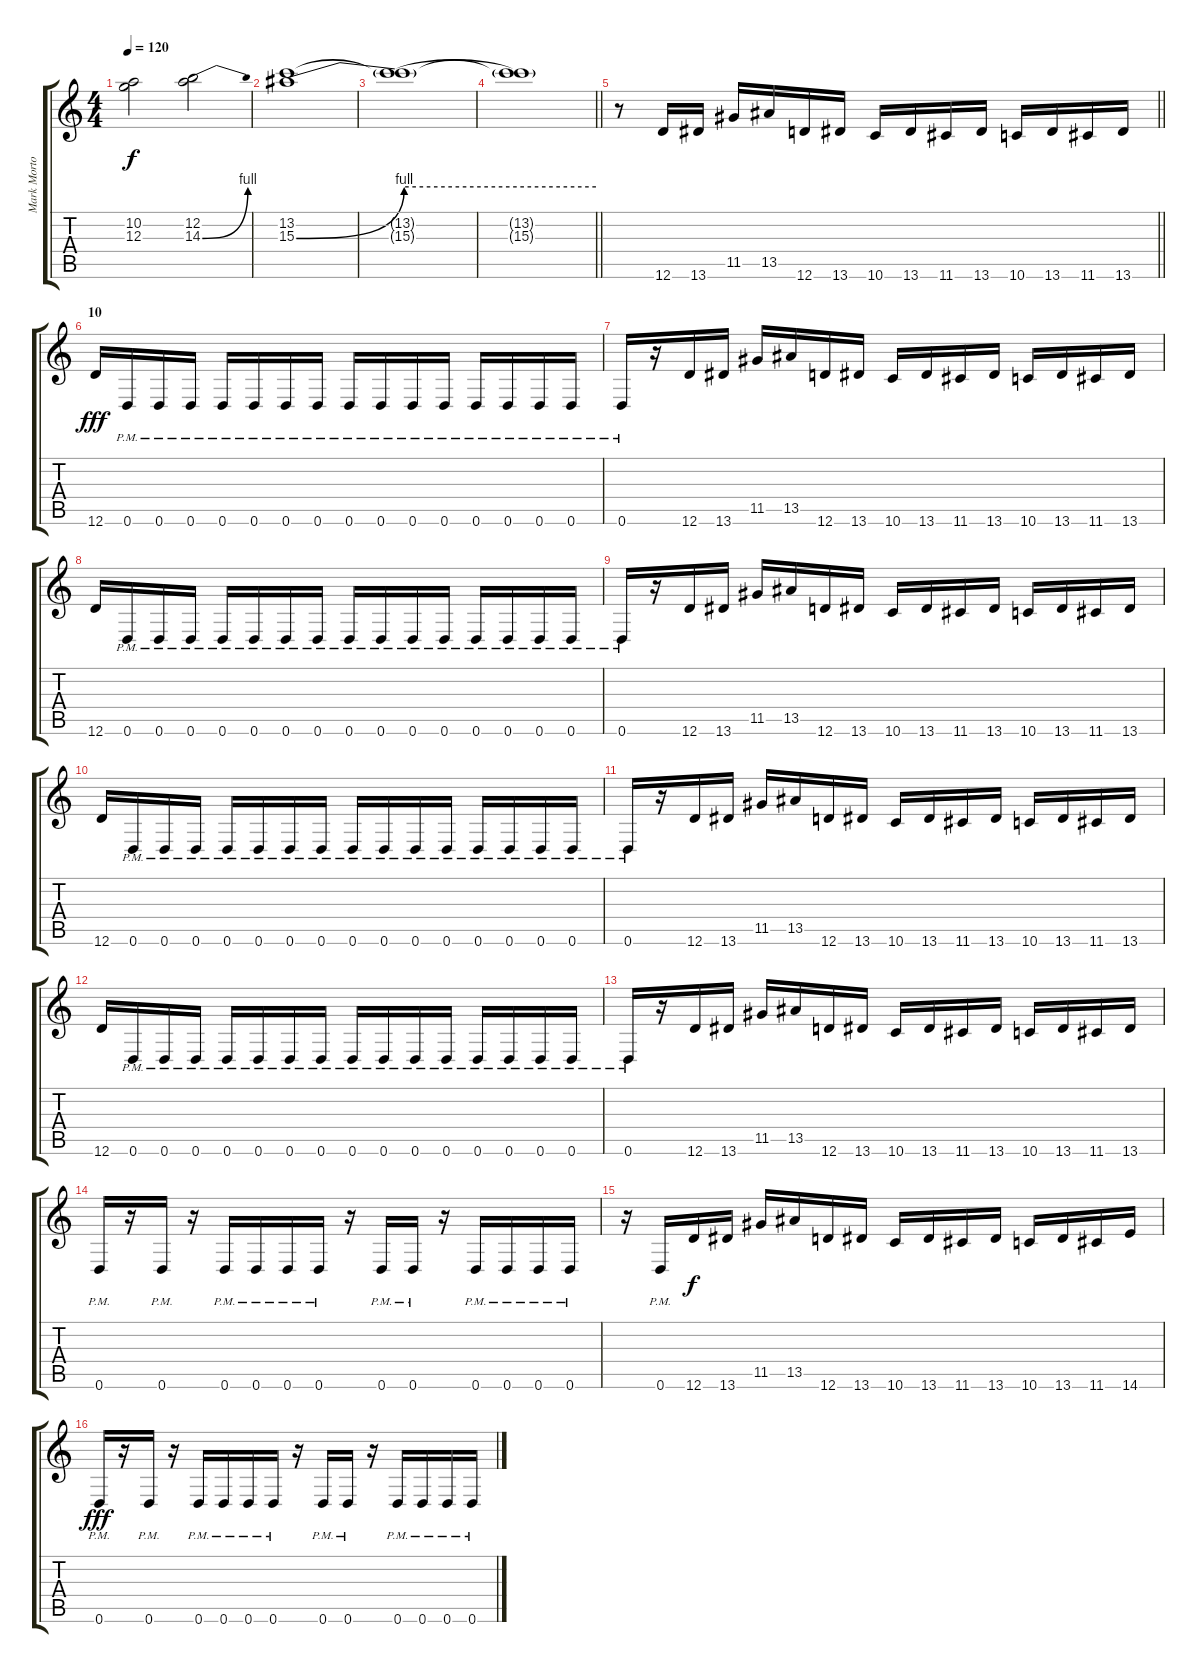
\track ("Mark Morton" "Mark Morto") {solo instrument distortionguitar}
\staff {score tabs}
\tuning (E4 B3 G3 D3 A2 D2) {hide}
\ts (4 4)
\tempo 120
\clef g2
\ks c
(10.2{t} 12.3{t}).2{dy f} (12.2 14.3{be (bend 0 0 60 4)}).2 |
(13.2 15.3{be (bend 0 0 60 4)}).1 |
(13.2{t} 15.3{be (hold 0 4 60 4) t}).1 |
\barLineRight lightlight
(13.2{t} 15.3{t}).1 |
\barLineRight lightlight
r.8 12.6.16 13.6.16 11.5.16 13.5.16 12.6.16 13.6.16 10.6.16 13.6.16 11.6.16 13.6.16 10.6.16 13.6.16 11.6.16 13.6.16 |
\section ("" "10")
12.6.16{dy fff} 0.6{pm}.16 0.6{pm}.16 0.6{pm}.16 0.6{pm}.16 0.6{pm}.16 0.6{pm}.16 0.6{pm}.16 0.6{pm}.16 0.6{pm}.16 0.6{pm}.16 0.6{pm}.16 0.6{pm}.16 0.6{pm}.16 0.6{pm}.16 0.6{pm}.16 |
0.6{pm}.16 r.16 12.6.16 13.6.16 11.5.16 13.5.16 12.6.16 13.6.16 10.6.16 13.6.16 11.6.16 13.6.16 10.6.16 13.6.16 11.6.16 13.6.16 |
12.6.16 0.6{pm}.16 0.6{pm}.16 0.6{pm}.16 0.6{pm}.16 0.6{pm}.16 0.6{pm}.16 0.6{pm}.16 0.6{pm}.16 0.6{pm}.16 0.6{pm}.16 0.6{pm}.16 0.6{pm}.16 0.6{pm}.16 0.6{pm}.16 0.6{pm}.16 |
0.6{pm}.16 r.16 12.6.16 13.6.16 11.5.16 13.5.16 12.6.16 13.6.16 10.6.16 13.6.16 11.6.16 13.6.16 10.6.16 13.6.16 11.6.16 13.6.16 |
12.6.16 0.6{pm}.16 0.6{pm}.16 0.6{pm}.16 0.6{pm}.16 0.6{pm}.16 0.6{pm}.16 0.6{pm}.16 0.6{pm}.16 0.6{pm}.16 0.6{pm}.16 0.6{pm}.16 0.6{pm}.16 0.6{pm}.16 0.6{pm}.16 0.6{pm}.16 |
0.6{pm}.16 r.16 12.6.16 13.6.16 11.5.16 13.5.16 12.6.16 13.6.16 10.6.16 13.6.16 11.6.16 13.6.16 10.6.16 13.6.16 11.6.16 13.6.16 |
12.6.16 0.6{pm}.16 0.6{pm}.16 0.6{pm}.16 0.6{pm}.16 0.6{pm}.16 0.6{pm}.16 0.6{pm}.16 0.6{pm}.16 0.6{pm}.16 0.6{pm}.16 0.6{pm}.16 0.6{pm}.16 0.6{pm}.16 0.6{pm}.16 0.6{pm}.16 |
0.6{pm}.16 r.16 12.6.16 13.6.16 11.5.16 13.5.16 12.6.16 13.6.16 10.6.16 13.6.16 11.6.16 13.6.16 10.6.16 13.6.16 11.6.16 13.6.16 |
0.6{pm}.16 r.16 0.6{pm}.16 r.16 0.6{pm}.16 0.6{pm}.16 0.6{pm}.16 0.6{pm}.16 r.16 0.6{pm}.16 0.6{pm}.16 r.16 0.6{pm}.16 0.6{pm}.16 0.6{pm}.16 0.6{pm}.16 |
r.16 0.6{pm}.16 12.6.16{dy f} 13.6.16 11.5.16 13.5.16 12.6.16 13.6.16 10.6.16 13.6.16 11.6.16 13.6.16 10.6.16 13.6.16 11.6.16 14.6.16 |
0.6{pm}.16{dy fff} r.16 0.6{pm}.16 r.16 0.6{pm}.16 0.6{pm}.16 0.6{pm}.16 0.6{pm}.16 r.16 0.6{pm}.16 0.6{pm}.16 r.16 0.6{pm}.16 0.6{pm}.16 0.6{pm}.16 0.6{pm}.16
